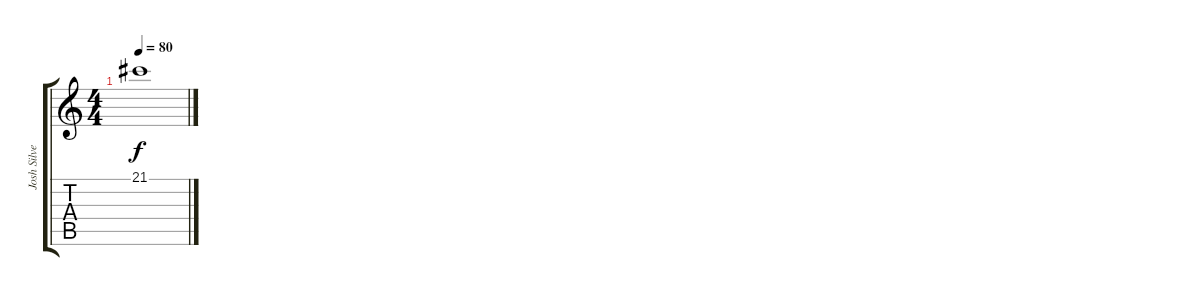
\track ("Josh Silver" "Josh Silve") {instrument choiraahs}
\staff {score tabs}
\tuning (E4 B3 G3 D3 A2 E2) {hide}
\ts (4 4)
\tempo 80
\clef g2
\ks c
21.1{t}.1{dy f}
